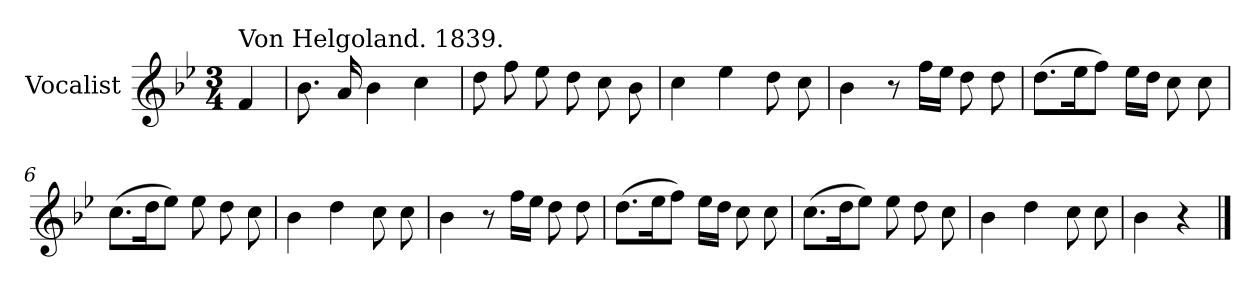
**kern
*part1
*staff1
*I"Vocalist
*k[b-e-]
*B-:
*M3/4
=
!LO:TX:a:t=Von Helgoland. 1839.
4f
=1
8.b-
16a
4b-
4cc
=2
8dd
8ff
8ee-
8dd
8cc
8b-
=3
4cc
4ee-
8dd
8cc
=4
4b-
8r
16ffLL
16ee-JJ
8dd
8dd
=5
(8.ddL
16ee-K
8ffJ)
16ee-LL
16ddJJ
8cc
8cc
=6
(8.ccL
16ddK
8ee-J)
8ee-
8dd
8cc
=7
4b-
4dd
8cc
8cc
=8
4b-
8r
16ffLL
16ee-JJ
8dd
8dd
=9
(8.ddL
16ee-K
8ffJ)
16ee-LL
16ddJJ
8cc
8cc
=10
(8.ccL
16ddK
8ee-J)
8ee-
8dd
8cc
=11
4b-
4dd
8cc
8cc
=12
4b-
4r
==
*-
